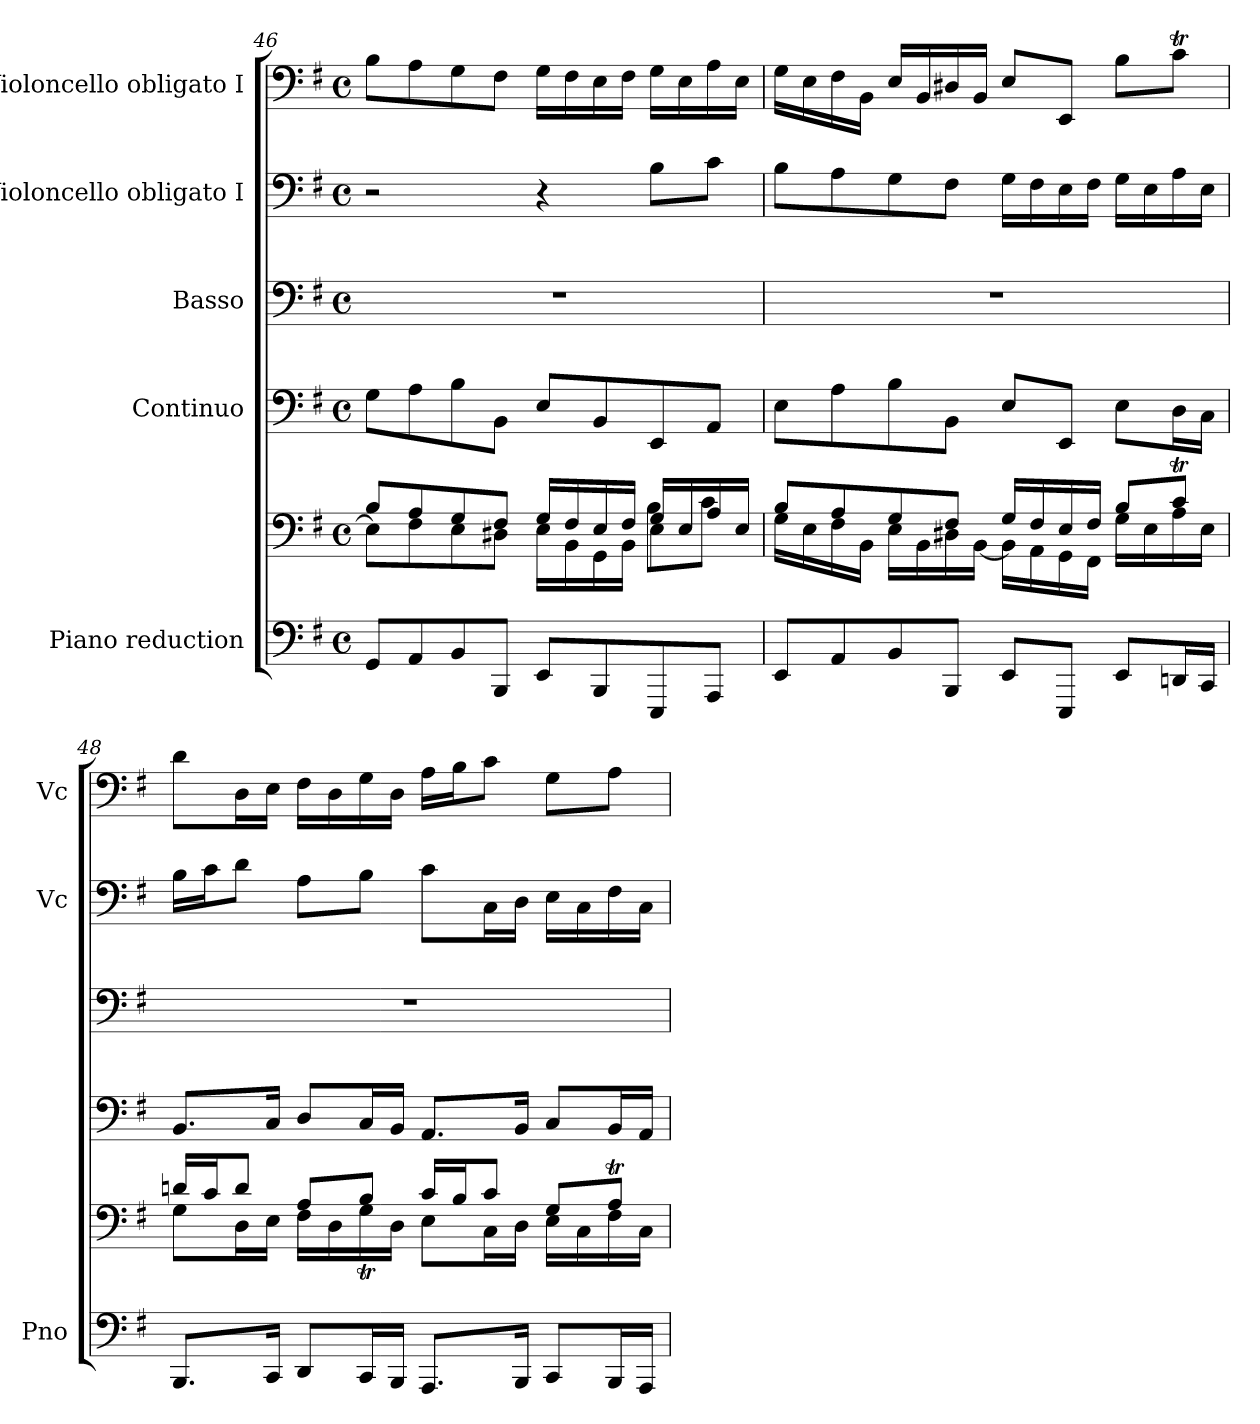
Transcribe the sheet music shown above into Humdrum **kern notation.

**kern	**kern	**kern	**kern	**kern	**kern
*part5	*part5	*part4	*part3	*part2	*part1
*staff6	*staff5	*staff4	*staff3	*staff2	*staff1
*I"Piano reduction	*	*I"Continuo	*I"Basso	*I"Violoncello obligato I	*I"Violoncello obligato I
*I'Pno	*	*	*	*I'Vc	*I'Vc
!!LO:PB:g=z
*clefF4	*clefF4	*clefF4	*clefF4	*clefF4	*clefF4
*	*	*ITrd7c12	*	*	*
*k[f#]	*k[f#]	*k[f#]	*k[f#]	*k[f#]	*k[f#]
*M4/4	*M4/4	*M4/4	*M4/4	*M4/4	*M4/4
*met(c)	*met(c)	*met(c)	*met(c)	*met(c)	*met(c)
=46	=46	=46	=46	=46	=46
*	*^	*	*	*	*
*	*	*^	*	*	*	*
8GG/L	8B/L	8E\L]	2ryy	8GG\L	1r	2r	8B\L
8AA/	8A/	8F#\	.	8AA\	.	.	8A\
8BB/	8G/	8E\	.	8BB\	.	.	8G\
8BBB/J	8F#/J	8D#X\J	.	8BBB\J	.	.	8F#\J
8EE/L	16G/LL	16E\LL	4ryy	8EE/L	.	4r	16G\LL
.	16F#/	16BB\	.	.	.	.	16F#\
8BBB/	16E/	16GG\	.	8BBB/	.	.	16E\
.	16F#/JJ	16BB\JJ	.	.	.	.	16F#\JJ
8EEE/	16G/LL	8B\L	4E\	8EEE/	.	8B\L	16G\LL
.	16E/	.	.	.	.	.	16E\
8AAA/J	16A/	8c\J	.	8AAA/J	.	8c\J	16A\
.	16E/JJ	.	.	.	.	.	16E\JJ
=47	=47	=47	=47	=47	=47	=47	=47
8EE/L	8B/L	16G\LL	2ryy	8EE\L	1r	8B\L	16G\LL
.	.	16E\	.	.	.	.	16E\
8AA/	8A/	16F#\	.	8AA\	.	8A\	16F#\
.	.	16BB\JJ	.	.	.	.	16BB\JJ
8BB/	8G/	16E\LL	.	8BB\	.	8G\	16E/LL
.	.	16BB\	.	.	.	.	16BB/
8BBB/J	8F#/J	16D#X\	.	8BBB\J	.	8F#\J	16D#X/
.	.	[16BB\JJ	.	.	.	.	16BB/JJ
8EE/L	16G/LL	16BB\LL]	2ryy	8EE/L	.	16G\LL	8E/L
.	16F#/	16AA\	.	.	.	16F#\	.
8EEE/J	16E/	16GG\	.	8EEE/J	.	16E\	8EE/J
.	16F#/JJ	16FF#\JJ	.	.	.	16F#\JJ	.
8EE/L	8B/L	16G\LL	.	8EE\L	.	16G\LL	8B\L
.	.	16E\	.	.	.	16E\	.
16DDn/L	8cT/J	16A\	.	16DD\L	.	16A\	8cT\J
16CC/JJ	.	16E\JJ	.	16CC\JJ	.	16E\JJ	.
*	*	*v	*v	*	*	*	*
=48	=48	=48	=48	=48	=48	=48
8.BBB/L	16dn/LL	8G\L	8.BBB/L	1r	16B\LL	8d\L
.	16c/J	.	.	.	16c\J	.
.	8d/J	16D\L	.	.	8d\J	16D\L
16CC/Jk	.	16E\JJ	16CC/Jk	.	.	16E\JJ
8DD/L	8A/L	16F#\LL	8DD/L	.	8A\L	16F#\LL
.	.	16D\	.	.	.	16D\
16CC/L	8B/J	16GT\	16CC/L	.	8B\J	16G\
16BBB/JJ	.	16D\JJ	16BBB/JJ	.	.	16D\JJ
8.AAA/L	16c/LL	8E\L	8.AAA/L	.	8c\L	16A\LL
.	16B/J	.	.	.	.	16B\J
.	8c/J	16C\L	.	.	16C\L	8c\J
16BBB/Jk	.	16D\JJ	16BBB/Jk	.	16D\JJ	.
8CC/L	8G/L	16E\LL	8CC/L	.	16E\LL	8G\L
.	.	16C\	.	.	16C\	.
16BBB/L	8AT/J	16F#\	16BBB/L	.	16F#\	8A\J
16AAA/JJ	.	16C\JJ	16AAA/JJ	.	16C\JJ	.
*	*v	*v	*	*	*	*
=	=	=	=	=	=
*-	*-	*-	*-	*-	*-
